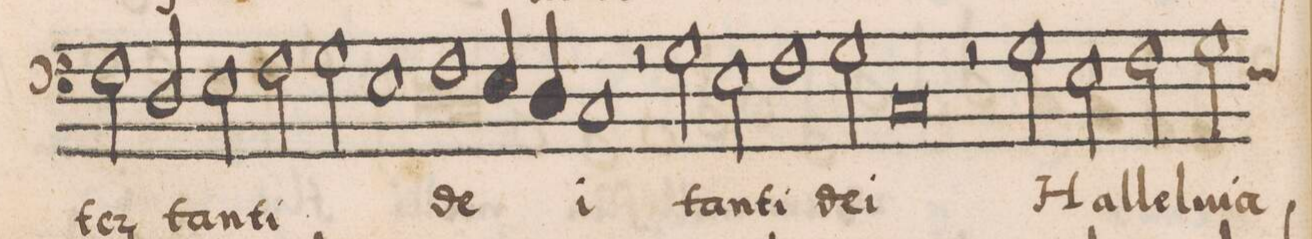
**kern	**text
*I"BASSVS	*
*clefF4	*
*k[]	*
*met(C)	*
*M2/1	*
2F\	-ter
2D/	tan-
2E\	.
2F\	-ti
=76-	=76-
2G\	.
1E	.
1F\	de-
=77-	=77-
4E/	.
4D/	.
1C	-i
=78-	=78-
2r	.
2G\	tan-
2E\	-ti
1F\	de-
=79-	=79-
2G\	.
0C	-i
=80-	=80-
2r	.
2G\	Hal-
=81-	=81-
2E\	-le-
2F\	-lu-
*custos:E	*
2G\	-ia
*-	*-
